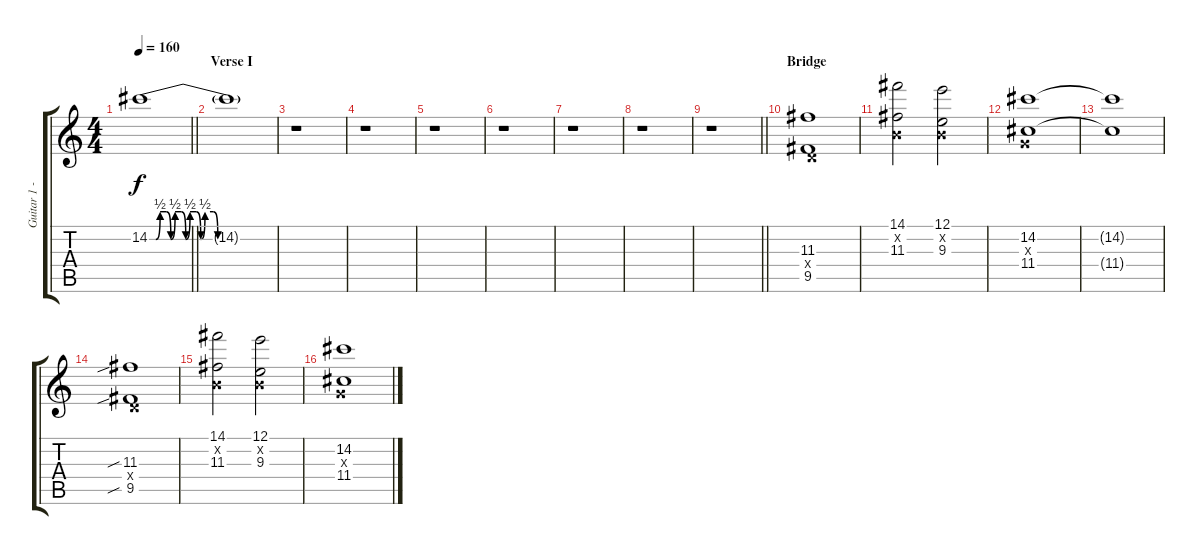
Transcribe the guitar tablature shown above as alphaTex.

\track ("Guitar 1 - Lead" "Guitar 1 -") {instrument distortionguitar}
\staff {score tabs}
\tuning (E4 B3 G3 D3 A2 D2) {hide}
\ts (4 4)
\tempo 160
\clef g2
\barLineRight lightlight
\ks c
14.2{be (custom 0 0 3 0 5 2 8 2 10 0 12 2 15 2 17 0 19 2 22 2 24 0 26 2 30 2 32 0 60 0)}.1{dy f} |
\section ("" "Verse I")
14.2{t}.1{volume 0} |
r.1 |
r.1 |
r.1 |
r.1 |
r.1 |
r.1 |
\barLineRight lightlight
r.1 |
\section ("" "Bridge")
(11.3 0.4{x} 9.5).1{volume 13} |
(14.1 0.2{x} 11.3).2 (12.1 0.2{x} 9.3).2 |
(14.2 0.3{x} 11.4).1 |
(14.2{t} 11.4{t}).1 |
(11.3{sib} 0.4{x} 9.5{sib}).1 |
(14.1 0.2{x} 11.3).2 (12.1 0.2{x} 9.3).2 |
(14.2 0.3{x} 11.4).1
